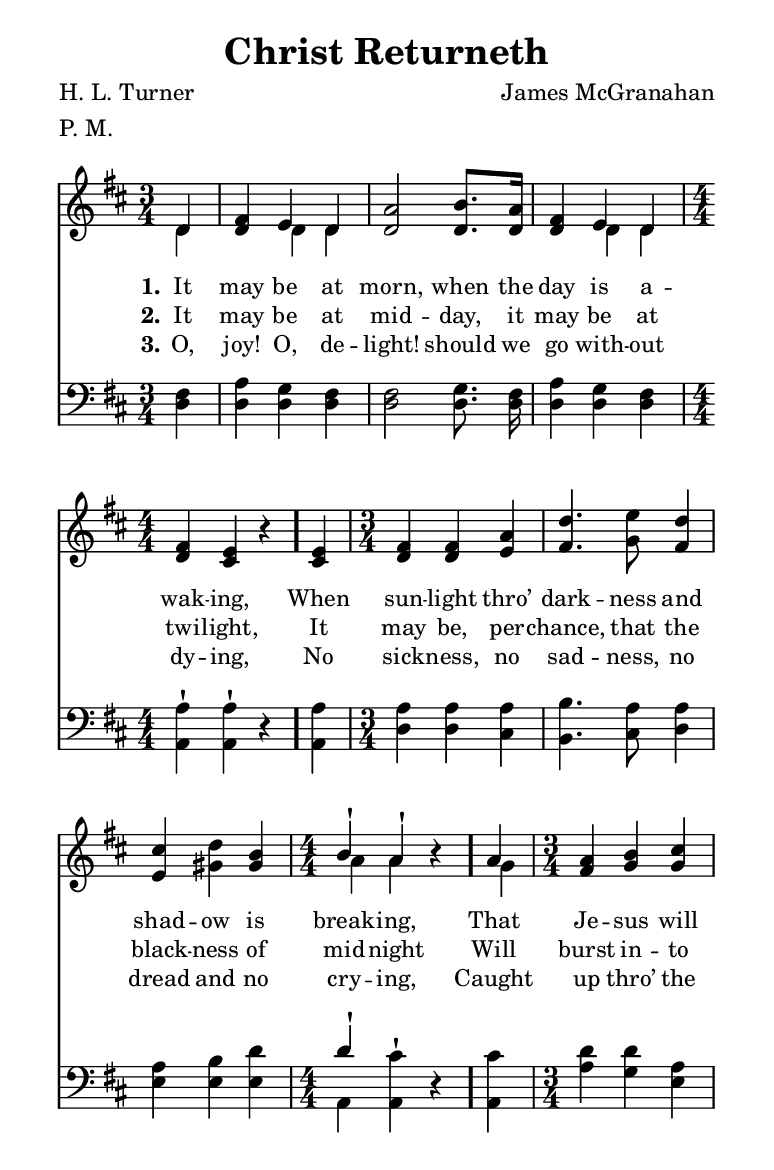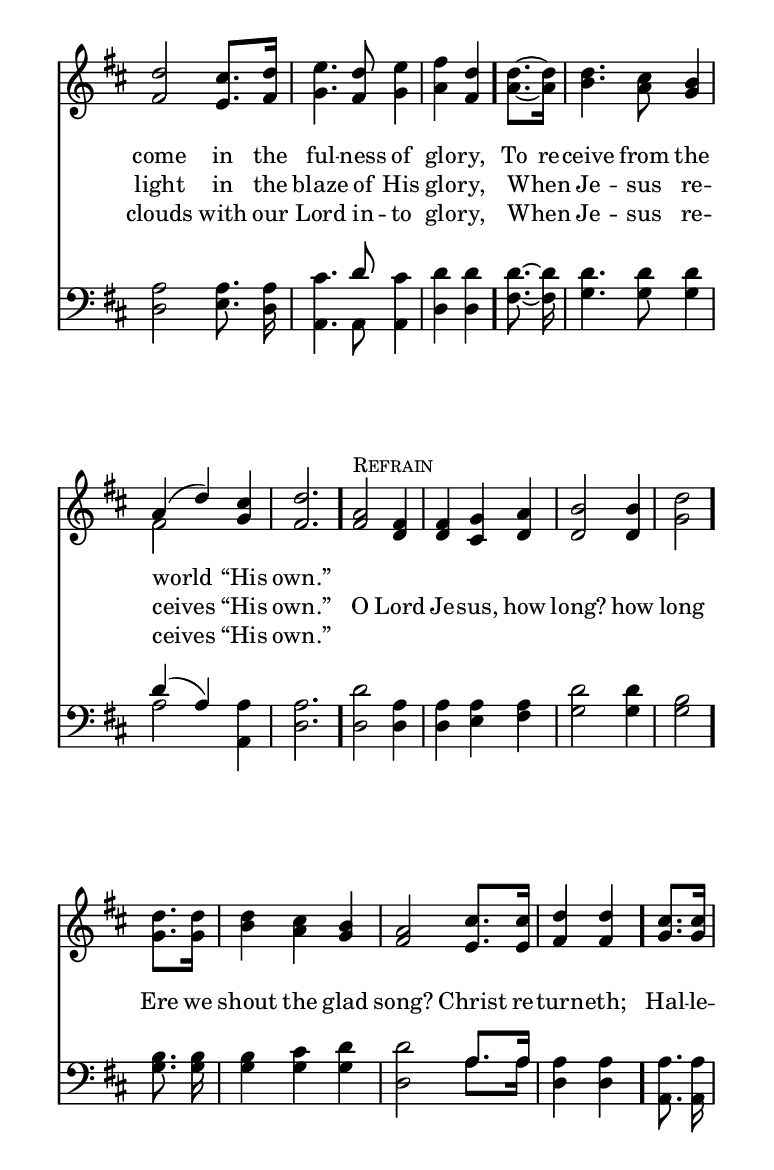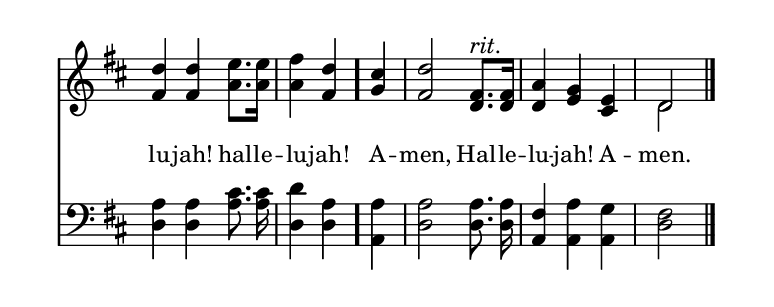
\include "common/global.ily"
\paper {
  \include "common/paper.ily"
}

\header{
  hymnnumber = "212"
  title = "Christ Returneth"
  tunename = ""
  meter = "P. M."
  poet = "H. L. Turner"
  composer = "James McGranahan"
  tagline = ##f
}

global = {
  \include "common/overrides.ily"
  \override Staff.TimeSignature.style = #'numbered
  \time 3/4 % original specifies 4/4 here too -- we specify it inline
  \override Score.MetronomeMark.transparent = ##t % hide all fermata changes too
  \tempo 4=120
  \key d \major
  \partial 4
  \autoBeamOff
}

patternA = { c4 | c c c | c'2 c8. c16 | c4 c c | \time 4/4 c c c4 }
patternB = { c4 | \time 3/4 c c c | c4. c8 c4 | c4 c c | \time 4/4 c c c4 }
patternC = { c4 | \time 3/4 c c c | c2 c8. c16 | c4. c8 c4 | c4 c }
patternD = { c8. ~ c16 | c4. c8 c4 | c4( c) c | c2. | }
patternE = { c2  c4 | c c c | c2 c4 | c2 }
patternF = { c8. c16 | c4 c c | c2 c8. c16 | c4 c }
patternG = { c8. c16 | c4 c c8. c16 | c4 c }
patternH = { c4 | c2 c,8. c16 | c4 c c | c2 }
patternI = { c8. ~ c16 | c4. c8 c4 | c2 c4 | c2. | }

notesSoprano = {
\global
\relative c' {

  d4 | fis e d | a'2 b8. a16 | fis4 e d | \time 4/4 fis e r4
  e4 | \time 3/4 fis fis a | d4. e8 d4 | cis4 d b | \time 4/4 b-! a-! r4
  a4 | \time 3/4 a b cis | d2 cis8. d16 | e4. d8 e4 | fis4 d
  d8. ~ d16 | d4. cis8 b4 | a4( d) cis | d2. |

  << s^\markup { \small \caps "Refrain" }
  { a2  fis4 | fis g a | b2 b4 | d2 } >>
  d8. d16 | d4 cis b | a2 cis8. cis16 | d4 d
  cis8. cis16 | d4 d e8. e16 | fis4 d
  cis4 | d2 fis,8.^\markup{\italic rit.} fis16 | a4 g e | d2

  \bar "|."

}
}

notesAlto = {
\global
\relative e' {

  \changePitch \patternA { d | d d d | d d d | d d d | d cis r }
  \changePitch \patternB { cis | d d e | fis g fis | e gis gis | a a r }
  \changePitch \patternC { g | fis g g | fis e fis | g fis g | a fis }
  \changePitch \patternI { a a | b a g | fis g | fis }

  \changePitch \patternE { fis d | d cis d | d d | g }
  \changePitch \patternF { g g | b a g | fis e e | fis fis }
  \changePitch \patternG { g g | fis fis a a | a fis }
  \changePitch \patternH { g | fis d d | d e cis | d }

}
}

notesTenor = {
\global
\relative a {

  \changePitch \patternA { fis | a g fis | fis g fis | a g fis | a-! a-! r }
  \changePitch \patternB { a | a a a | b a a | a b d | d-! cis-! r }
  \changePitch \patternC { cis | d d a | a a a | cis d cis | d d }
  \changePitch \patternD { d d | d d d | d( a) a | a }

  \changePitch \patternE { d a | a a a | d d | b }
  \changePitch \patternF { b b | b cis d | d a a | a a }
  \changePitch \patternG { a a | a a cis cis | d a }
  \changePitch \patternH { a | a a a | fis a g | fis }

}
}

notesBass = {
\global
\relative f {

  \changePitch \patternA { d | d d d | d d d | d d d | a a r }
  \changePitch \patternB { a | d d cis | b cis d | e e e | a, a r }
  \changePitch \patternC { a | a' g e | d e d | a a a | d d }
  \changePitch \patternI { fis fis | g g g | a a, | d }

  \changePitch \patternE { d d | d e fis | g g | g }
  \changePitch \patternF { g g | g g g | d a' a | d, d }
  \changePitch \patternG { a a | d d a' a | d, d }
  \changePitch \patternH { a | d d d | a a a | d }

}
}

Refrain = \lyricmode {

O Lord Je -- sus, how long? how long \bar "."
Ere we shout the glad song? Christ re -- turn -- eth; \bar "."
Hal -- le -- lu -- jah! hal -- le -- lu -- jah! \bar "."
A -- men, Hal -- le -- lu -- jah! A -- men. \bar "."

}

wordsA = \lyricmode {
\set stanza = "1."

It may be at morn, when the day is a -- wak -- ing, \bar "."
When sun -- light thro’ dark -- ness and shad -- ow is break -- ing, \bar "."
That Je -- sus will come in the ful -- ness of glo -- ry, \bar "."
{ \mon } To re -- { \moff } ceive from the world “His own.” \bar "."

}

wordsB = \lyricmode {
\set stanza = "2."

It may be at mid -- day, it may be at twi -- light,
It may be, per -- chance, that the black -- ness of mid -- night
Will burst in -- to light in the blaze of His glo -- ry,
When Je -- sus re -- ceives “His own.”

\Refrain

}

wordsC = \lyricmode {
\set stanza = "3."

O, joy! O, de -- light! should we go with -- out dy -- ing,
No sick -- ness, no sad -- ness, no dread and no cry -- ing,
Caught up thro’ the clouds with our Lord in -- to glo -- ry,
When Je -- sus re -- ceives “His own.”

}

\score {
  \context ChoirStaff <<
    \context Staff = upper <<
      \set ChoirStaff.systemStartDelimiter = #'SystemStartBar
      \partcombine #'(2 . 9) \notesSoprano \notesAlto
      \context NullVoice = sopranos { \voiceOne << \notesSoprano >> }
      \context NullVoice = altos { \voiceTwo << \notesAlto >> }
      \context Lyrics = one   \lyricsto sopranos \wordsA
      \context Lyrics = two   \lyricsto sopranos \wordsB
      \context Lyrics = three \lyricsto sopranos \wordsC
    >>
    \context Staff = men <<
      \clef bass
      \partcombine #'(2 . 9) \notesTenor \notesBass
      \context NullVoice = tenors { \voiceOne << \notesTenor >> }
      \context NullVoice = basses { \voiceTwo << \notesBass >> }
    >>
  >>
  \layout {
    \include "common/layout.ily"
  }
  \midi{
    \include "common/midi.ily"
  }
}

\version "2.19.49"  % necessary for upgrading to future LilyPond versions.

% vi:set et ts=2 sw=2 ai nocindent syntax=lilypond:
